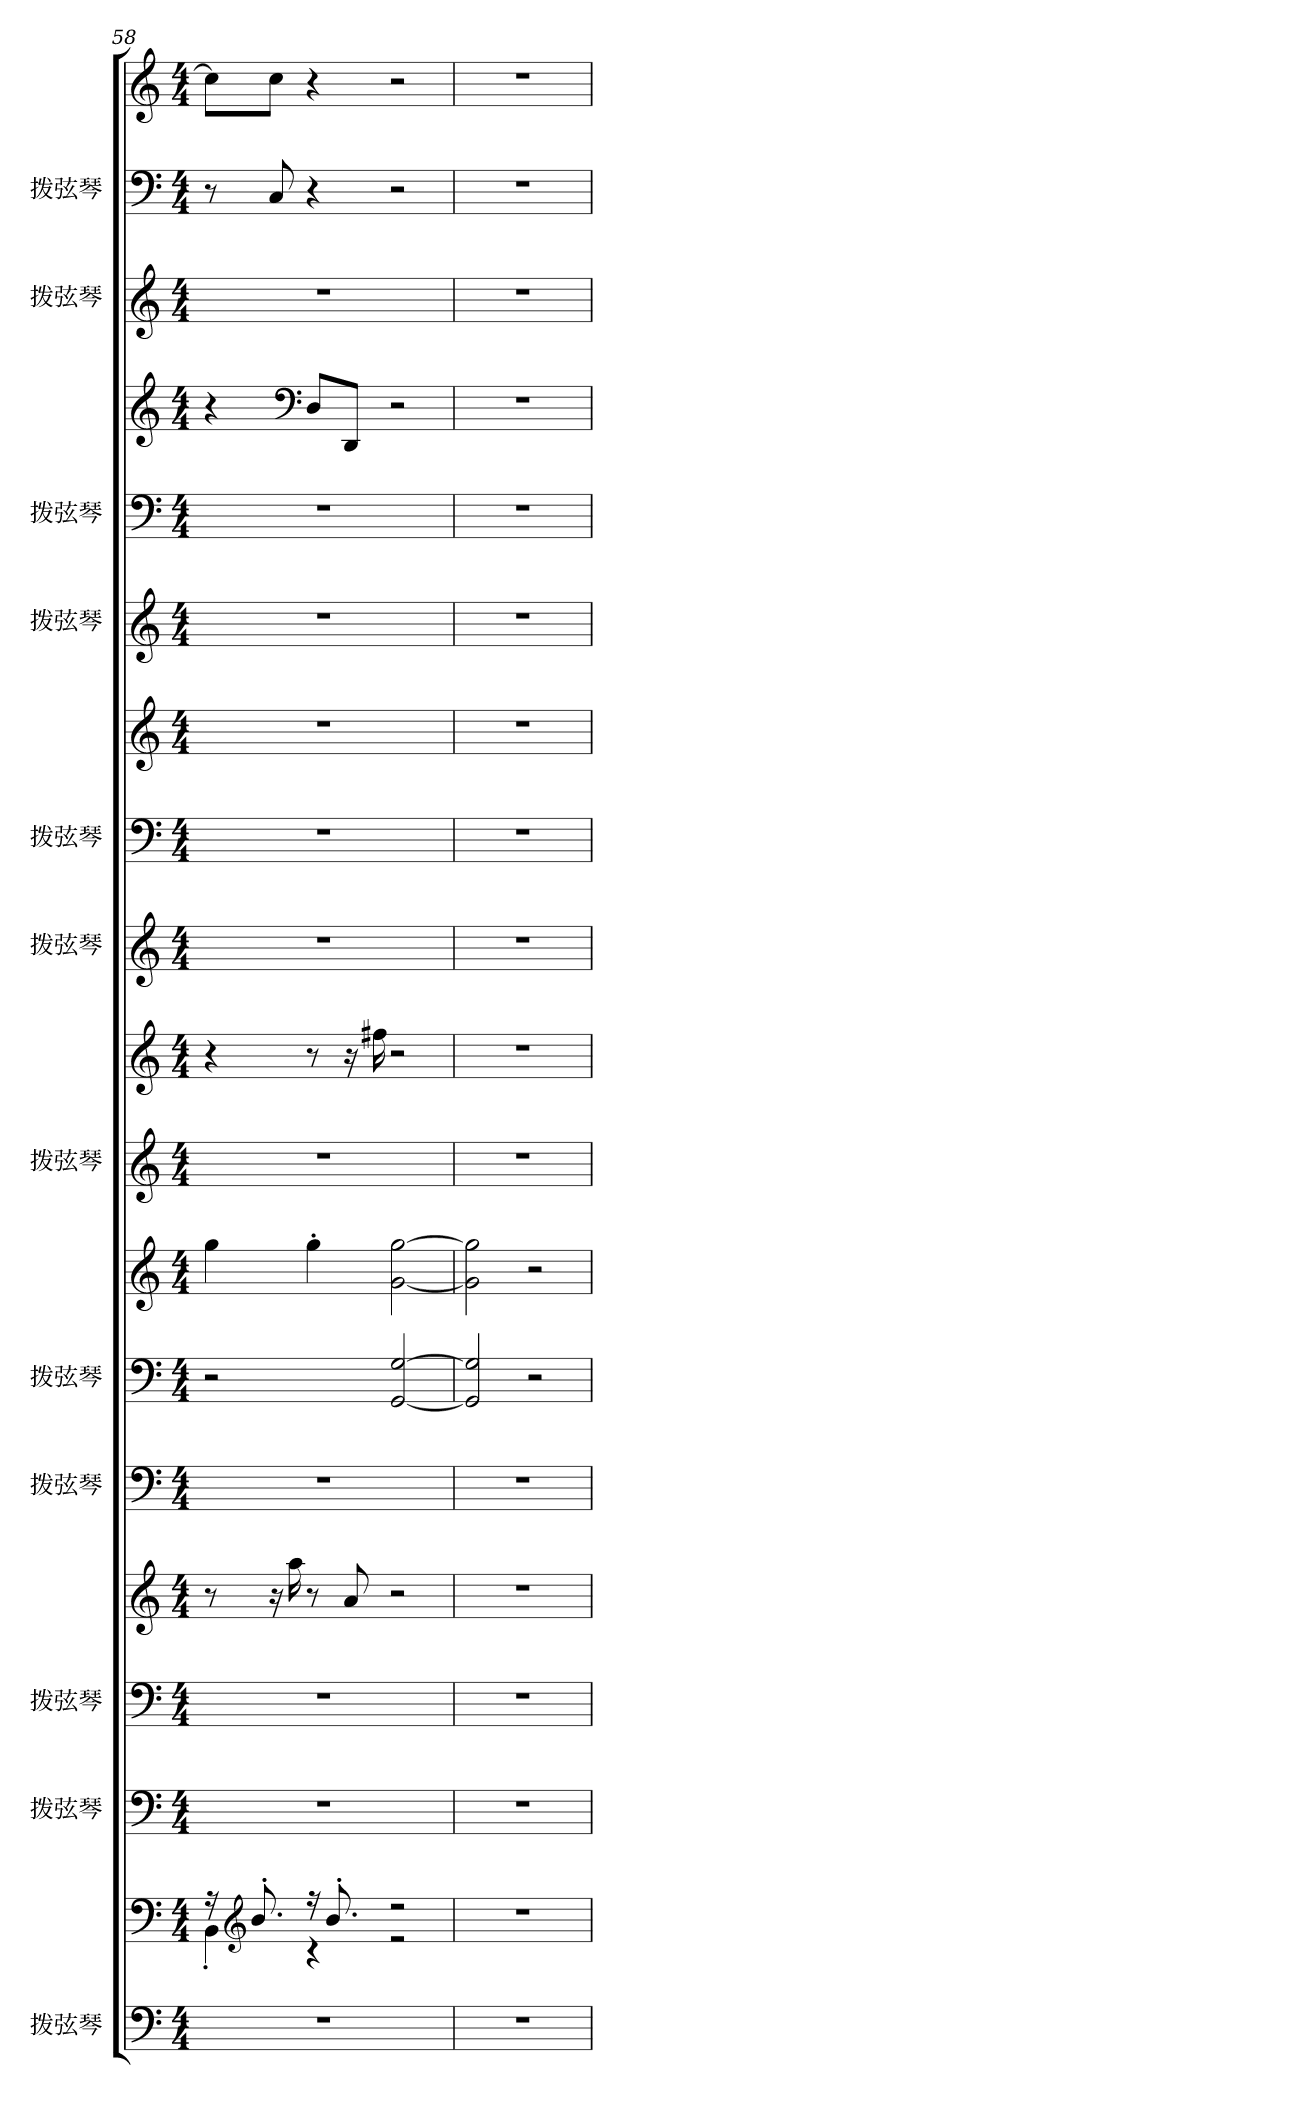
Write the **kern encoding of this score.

**kern	**kern	**kern	**kern	**kern	**kern	**kern	**kern	**kern	**kern	**kern	**kern	**kern	**kern	**kern	**kern	**kern	**kern	**kern
*part12	*part12	*part11	*part10	*part10	*part9	*part8	*part8	*part7	*part7	*part6	*part5	*part5	*part4	*part3	*part3	*part2	*part1	*part1
*staff19	*staff18	*staff17	*staff16	*staff15	*staff14	*staff13	*staff12	*staff11	*staff10	*staff9	*staff8	*staff7	*staff6	*staff5	*staff4	*staff3	*staff2	*staff1
*I"拨弦琴	*	*I"拨弦琴	*I"拨弦琴	*	*I"拨弦琴	*I"拨弦琴	*	*I"拨弦琴	*	*I"拨弦琴	*I"拨弦琴	*	*I"拨弦琴	*I"拨弦琴	*	*I"拨弦琴	*I"拨弦琴	*
*clefF4	*clefF4	*clefF4	*clefF4	*clefG2	*clefF4	*clefF4	*clefG2	*clefG2	*clefG2	*clefG2	*clefF4	*clefG2	*clefG2	*clefF4	*clefG2	*clefG2	*clefF4	*clefG2
*k[]	*k[]	*k[]	*k[]	*k[]	*k[]	*k[]	*k[]	*k[]	*k[]	*k[]	*k[]	*k[]	*k[]	*k[]	*k[]	*k[]	*k[]	*k[]
*M4/4	*M4/4	*M4/4	*M4/4	*M4/4	*M4/4	*M4/4	*M4/4	*M4/4	*M4/4	*M4/4	*M4/4	*M4/4	*M4/4	*M4/4	*M4/4	*M4/4	*M4/4	*M4/4
=58	=58	=58	=58	=58	=58	=58	=58	=58	=58	=58	=58	=58	=58	=58	=58	=58	=58	=58
*	*^	*	*	*	*	*	*	*	*	*	*	*	*	*	*	*	*	*
1r	16r	4BB'\	1r	1r	8r	1r	2r	4gg\	1r	4r	1r	1r	1r	1r	1r	4r	1r	8r	8cc\L]
*	*clefG2	*	*	*	*	*	*	*	*	*	*	*	*	*	*	*	*	*	*
.	8.b'/	.	.	.	.	.	.	.	.	.	.	.	.	.	.	.	.	.	.
.	.	.	.	.	16r	.	.	.	.	.	.	.	.	.	.	.	.	8C/	8cc\J
.	.	.	.	.	16aa\	.	.	.	.	.	.	.	.	.	.	.	.	.	.
*	*	*	*	*	*	*	*	*	*	*	*	*	*	*	*	*clefF4	*	*	*
.	16r	4r	.	.	8r	.	.	4gg'\	.	8r	.	.	.	.	.	8D/L	.	4r	4r
.	8.b'/	.	.	.	.	.	.	.	.	.	.	.	.	.	.	.	.	.	.
.	.	.	.	.	8a/	.	.	.	.	16r	.	.	.	.	.	8DD/J	.	.	.
.	.	.	.	.	.	.	.	.	.	16ff#X\	.	.	.	.	.	.	.	.	.
.	2r	2r	.	.	2r	.	[2GG/ [2G/	[2g\ [2gg\	.	2r	.	.	.	.	.	2r	.	2r	2r
*	*v	*v	*	*	*	*	*	*	*	*	*	*	*	*	*	*	*	*	*
=59	=59	=59	=59	=59	=59	=59	=59	=59	=59	=59	=59	=59	=59	=59	=59	=59	=59	=59
1r	1r	1r	1r	1r	1r	2GG/] 2G/]	2g\] 2gg\]	1r	1r	1r	1r	1r	1r	1r	1r	1r	1r	1r
.	.	.	.	.	.	2r	2r	.	.	.	.	.	.	.	.	.	.	.
=	=	=	=	=	=	=	=	=	=	=	=	=	=	=	=	=	=	=
*-	*-	*-	*-	*-	*-	*-	*-	*-	*-	*-	*-	*-	*-	*-	*-	*-	*-	*-
